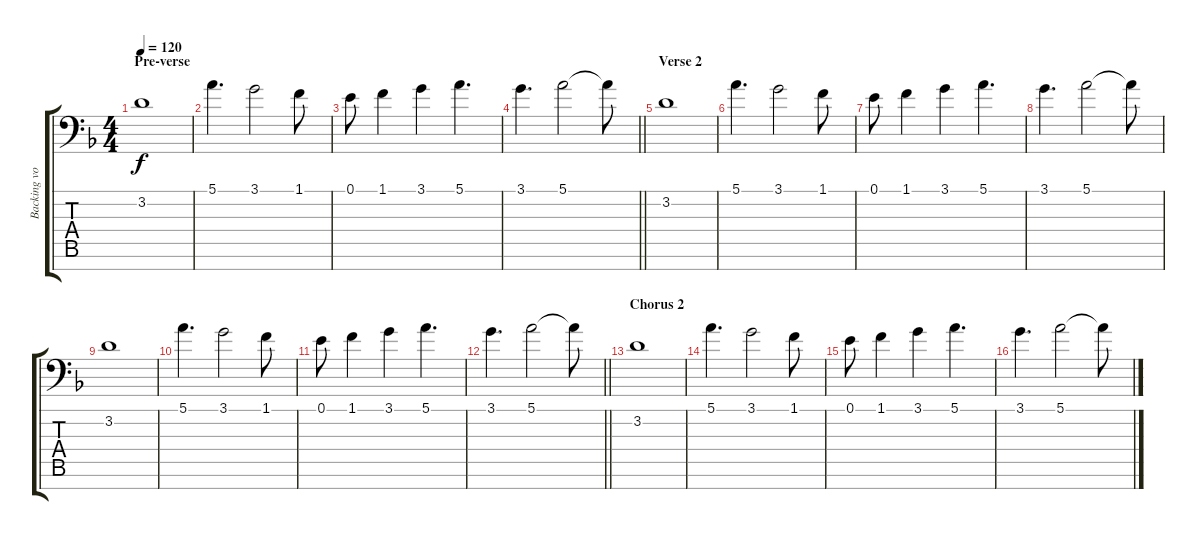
\track ("Backing vocals" "Backing vo") {instrument choiraahs}
\staff {score tabs}
\tuning (E4 B3 G3 D3 A2 E2 C-1) {hide}
\ts (4 4)
\section ("" "Pre-verse")
\tempo 120
\clef f4
\ks f
3.2.1{dy f} |
5.1.4{d} 3.1.2 1.1.8 |
0.1.8 1.1.4 3.1.4 5.1.4{d} |
\barLineRight lightlight
3.1.4{d} 5.1.2 5.1{t}.8 |
\section ("" "Verse 2")
3.2.1 |
5.1.4{d} 3.1.2 1.1.8 |
0.1.8 1.1.4 3.1.4 5.1.4{d} |
3.1.4{d} 5.1.2 5.1{t}.8 |
3.2.1 |
5.1.4{d} 3.1.2 1.1.8 |
0.1.8 1.1.4 3.1.4 5.1.4{d} |
\barLineRight lightlight
3.1.4{d} 5.1.2 5.1{t}.8 |
\section ("" "Chorus 2")
3.2.1 |
5.1.4{d} 3.1.2 1.1.8 |
0.1.8 1.1.4 3.1.4 5.1.4{d} |
3.1.4{d} 5.1.2 5.1{t}.8
